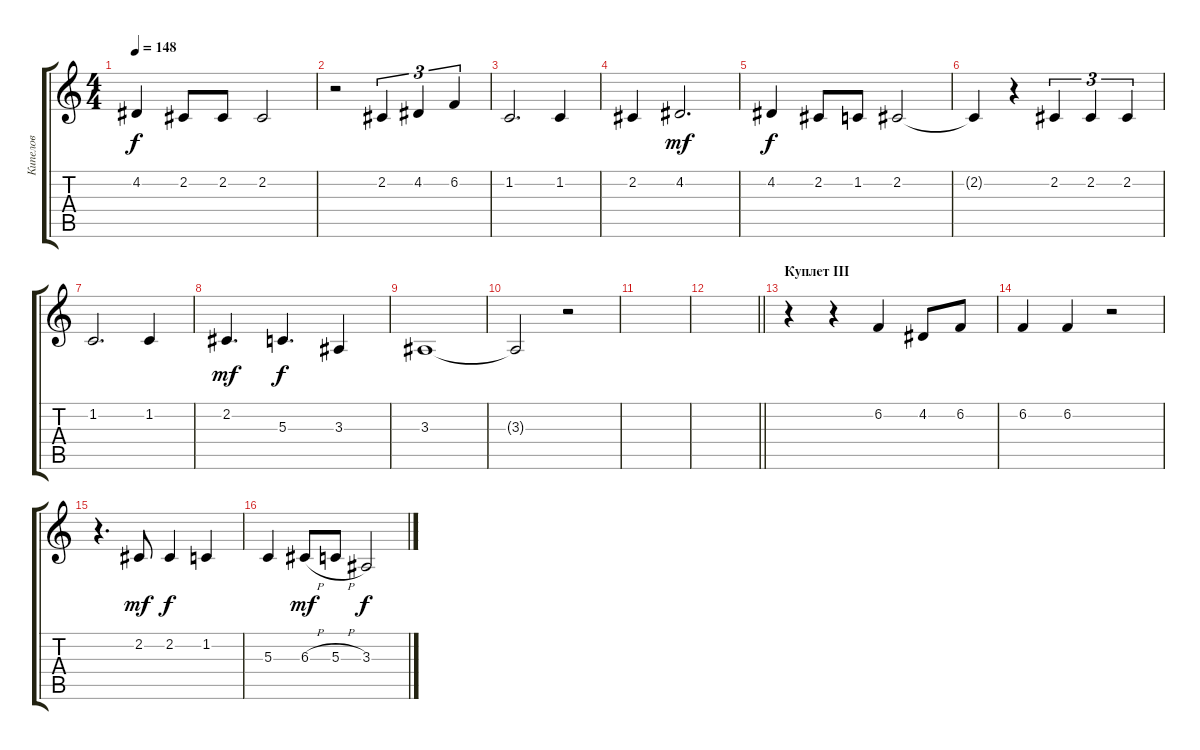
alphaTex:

\track ("Кипелов" "Кипелов") {instrument tenorsax}
\staff {score tabs}
\tuning (E4 B3 G3 D3 A2 E2) {hide}
\ts (4 4)
\tempo 148
\clef g2
\ks c
4.2.4{dy f} 2.2.8 2.2.8 2.2.2 |
r.2 2.2.4{tu (3 2)} 4.2.4{tu (3 2)} 6.2.4{tu (3 2)} |
1.2.2{d} 1.2.4 |
2.2.4 4.2.2{d dy mf} |
4.2.4{dy f} 2.2.8 1.2.8 2.2.2 |
2.2{t}.4 r.4 2.2.4{tu (3 2)} 2.2.4{tu (3 2)} 2.2.4{tu (3 2)} |
1.2.2{d} 1.2.4 |
2.2.4{d dy mf} 5.3.4{d dy f} 3.3.4 |
3.3.1 |
3.3{t}.2 r.2 |
|
\barLineRight lightlight
|
\section ("" "Куплет III")
r.4 r.4 6.2.4 4.2.8 6.2.8 |
6.2.4 6.2.4 r.2 |
r.4{d} 2.2.8{dy mf} 2.2.4{dy f} 1.2.4 |
5.3.4 6.3{h}.8{dy mf} 5.3{h}.8 3.3.2{dy f}
